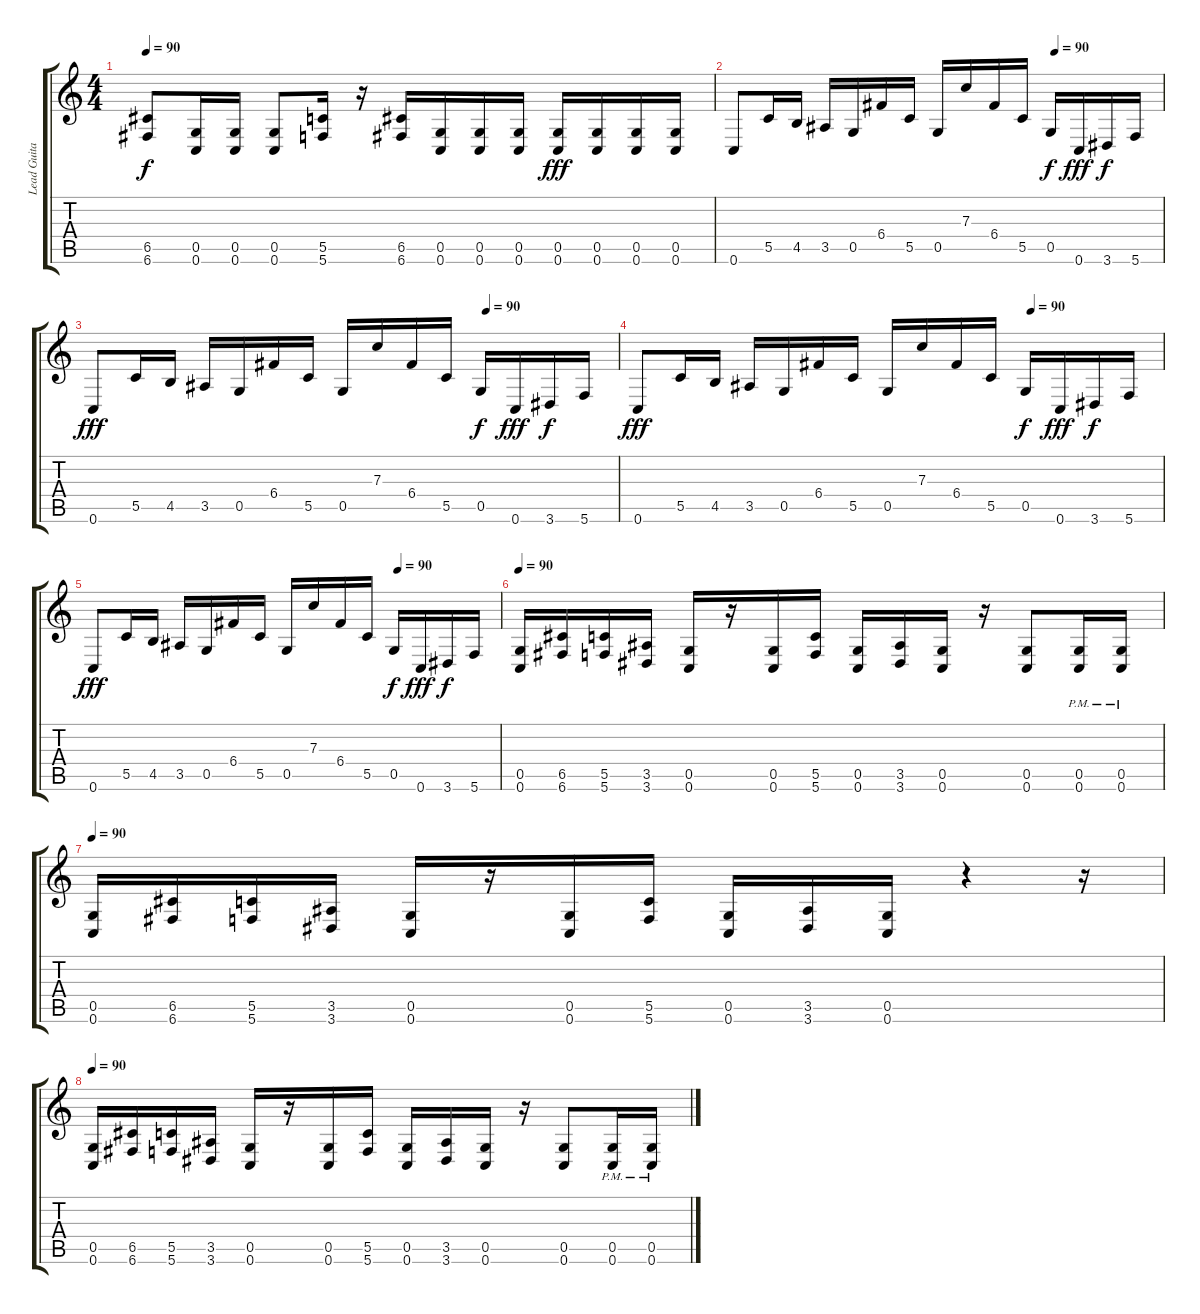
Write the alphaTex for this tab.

\track ("Lead Guitar" "Lead Guita") {instrument distortionguitar}
\staff {score tabs}
\tuning (D4 A3 F3 C3 G2 C2) {hide}
\ts (4 4)
\tempo 90
\clef g2
\ks c
(6.5 6.6).8{dy f} (0.5 0.6).16 (0.5 0.6).16 (0.5 0.6).8 (5.5 5.6).16 r.16 (6.5 6.6).16 (0.5 0.6).16 (0.5 0.6).16 (0.5 0.6).16 (0.5 0.6).16{dy fff} (0.5 0.6).16 (0.5 0.6).16 (0.5 0.6).16 |
\tempo (90 0.75)
0.6.8 5.5.16 4.5.16 3.5.16 0.5.16 6.4.16 5.5.16 0.5.16 7.3.16 6.4.16 5.5.16 0.5.16{dy f} 0.6.16{dy fff} 3.6.16{dy f} 5.6.16 |
\tempo (90 0.75)
0.6.8{dy fff} 5.5.16 4.5.16 3.5.16 0.5.16 6.4.16 5.5.16 0.5.16 7.3.16 6.4.16 5.5.16 0.5.16{dy f} 0.6.16{dy fff} 3.6.16{dy f} 5.6.16 |
\tempo (90 0.75)
0.6.8{dy fff} 5.5.16 4.5.16 3.5.16 0.5.16 6.4.16 5.5.16 0.5.16 7.3.16 6.4.16 5.5.16 0.5.16{dy f} 0.6.16{dy fff} 3.6.16{dy f} 5.6.16 |
\tempo (90 0.75)
0.6.8{dy fff} 5.5.16 4.5.16 3.5.16 0.5.16 6.4.16 5.5.16 0.5.16 7.3.16 6.4.16 5.5.16 0.5.16{dy f} 0.6.16{dy fff} 3.6.16{dy f} 5.6.16 |
\tempo 90
(0.5 0.6).16 (6.5 6.6).16 (5.5 5.6).16 (3.5 3.6).16 (0.5 0.6).16 r.16 (0.5 0.6).16 (5.5 5.6).16 (0.5 0.6).16 (3.5 3.6).16 (0.5 0.6).16 r.16 (0.5 0.6).8 (0.5{pm} 0.6{pm}).16 (0.5{pm} 0.6{pm}).16 |
\tempo 90
(0.5 0.6).16 (6.5 6.6).16 (5.5 5.6).16 (3.5 3.6).16 (0.5 0.6).16 r.16 (0.5 0.6).16 (5.5 5.6).16 (0.5 0.6).16 (3.5 3.6).16 (0.5 0.6).16 r.4 r.16 |
\tempo 90
(0.5 0.6).16 (6.5 6.6).16 (5.5 5.6).16 (3.5 3.6).16 (0.5 0.6).16 r.16 (0.5 0.6).16 (5.5 5.6).16 (0.5 0.6).16 (3.5 3.6).16 (0.5 0.6).16 r.16 (0.5 0.6).8 (0.5{pm} 0.6{pm}).16 (0.5{pm} 0.6{pm}).16
